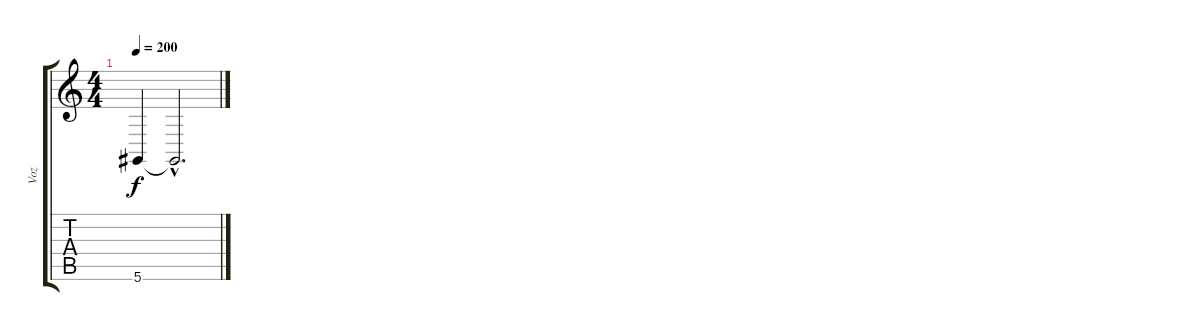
\track ("Voz" "Voz") {instrument oboe}
\staff {score tabs}
\tuning (Eb4 Bb3 Gb3 Db3 Ab2 Eb2) {hide}
\ts (4 4)
\tempo 200
\clef g2
\ks c
5.6{t}.4{dy f} 5.6{hac t}.2{d}
